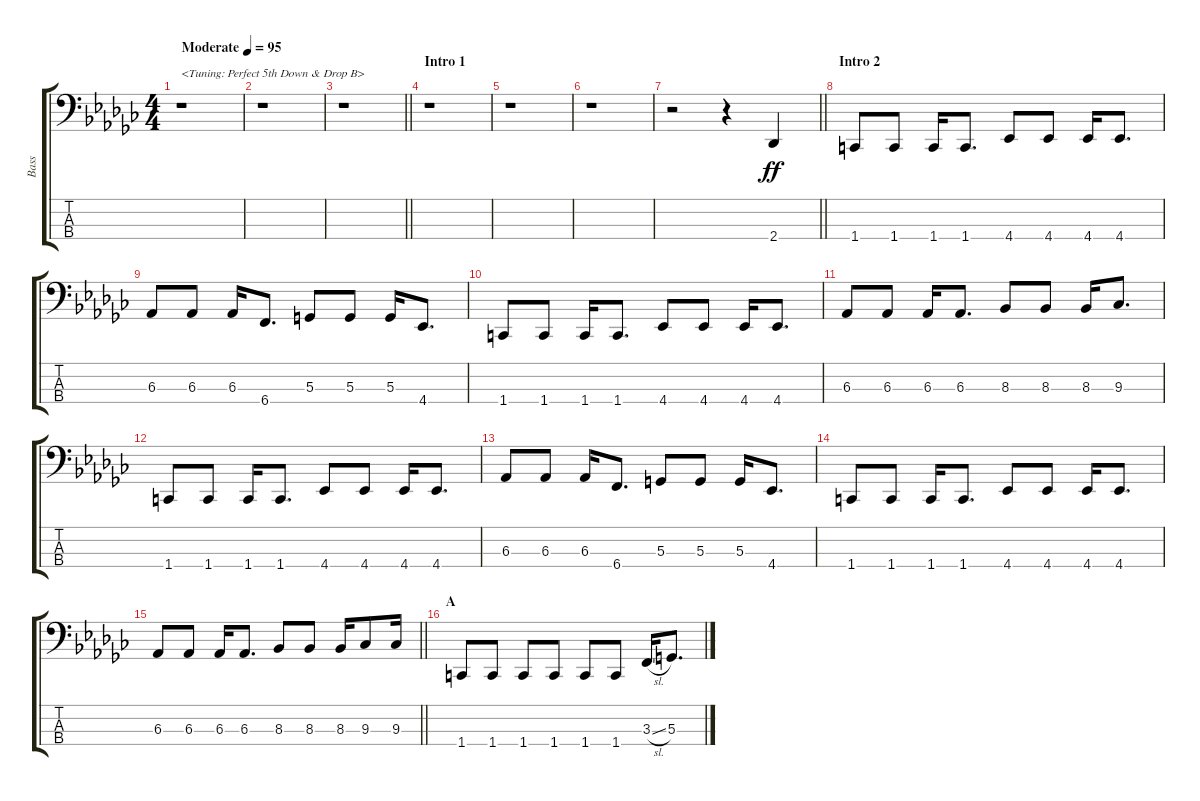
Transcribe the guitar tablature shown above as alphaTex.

\track ("Bass" "Bass") {instrument electricbasspick}
\staff {score tabs}
\tuning (C2 G1 D1 B0) {hide}
\ts (4 4)
\tempo (95 "Moderate")
\clef f4
\ks gb
r.1{txt "<Tuning: Perfect 5th Down & Drop B>" dy ff instrument electricbasspick} |
r.1 |
\barLineRight lightlight
r.1 |
\section ("" "Intro 1")
r.1 |
r.1 |
r.1 |
\barLineRight lightlight
r.2 r.4 2.4.4 |
\section ("" "Intro 2")
1.4.8 1.4.8 1.4.16 1.4.8{d} 4.4.8 4.4.8 4.4.16 4.4.8{d} |
6.3.8 6.3.8 6.3.16 6.4.8{d} 5.3.8 5.3.8 5.3.16 4.4.8{d} |
1.4.8 1.4.8 1.4.16 1.4.8{d} 4.4.8 4.4.8 4.4.16 4.4.8{d} |
6.3.8 6.3.8 6.3.16 6.3.8{d} 8.3.8 8.3.8 8.3.16 9.3.8{d} |
1.4.8 1.4.8 1.4.16 1.4.8{d} 4.4.8 4.4.8 4.4.16 4.4.8{d} |
6.3.8 6.3.8 6.3.16 6.4.8{d} 5.3.8 5.3.8 5.3.16 4.4.8{d} |
1.4.8 1.4.8 1.4.16 1.4.8{d} 4.4.8 4.4.8 4.4.16 4.4.8{d} |
\barLineRight lightlight
6.3.8 6.3.8 6.3.16 6.3.8{d} 8.3.8 8.3.8 8.3.16 9.3.8 9.3.16 |
\section ("" "A")
1.4.8 1.4.8 1.4.8 1.4.8 1.4.8 1.4.8 3.3{sl}.16 5.3.8{d}
